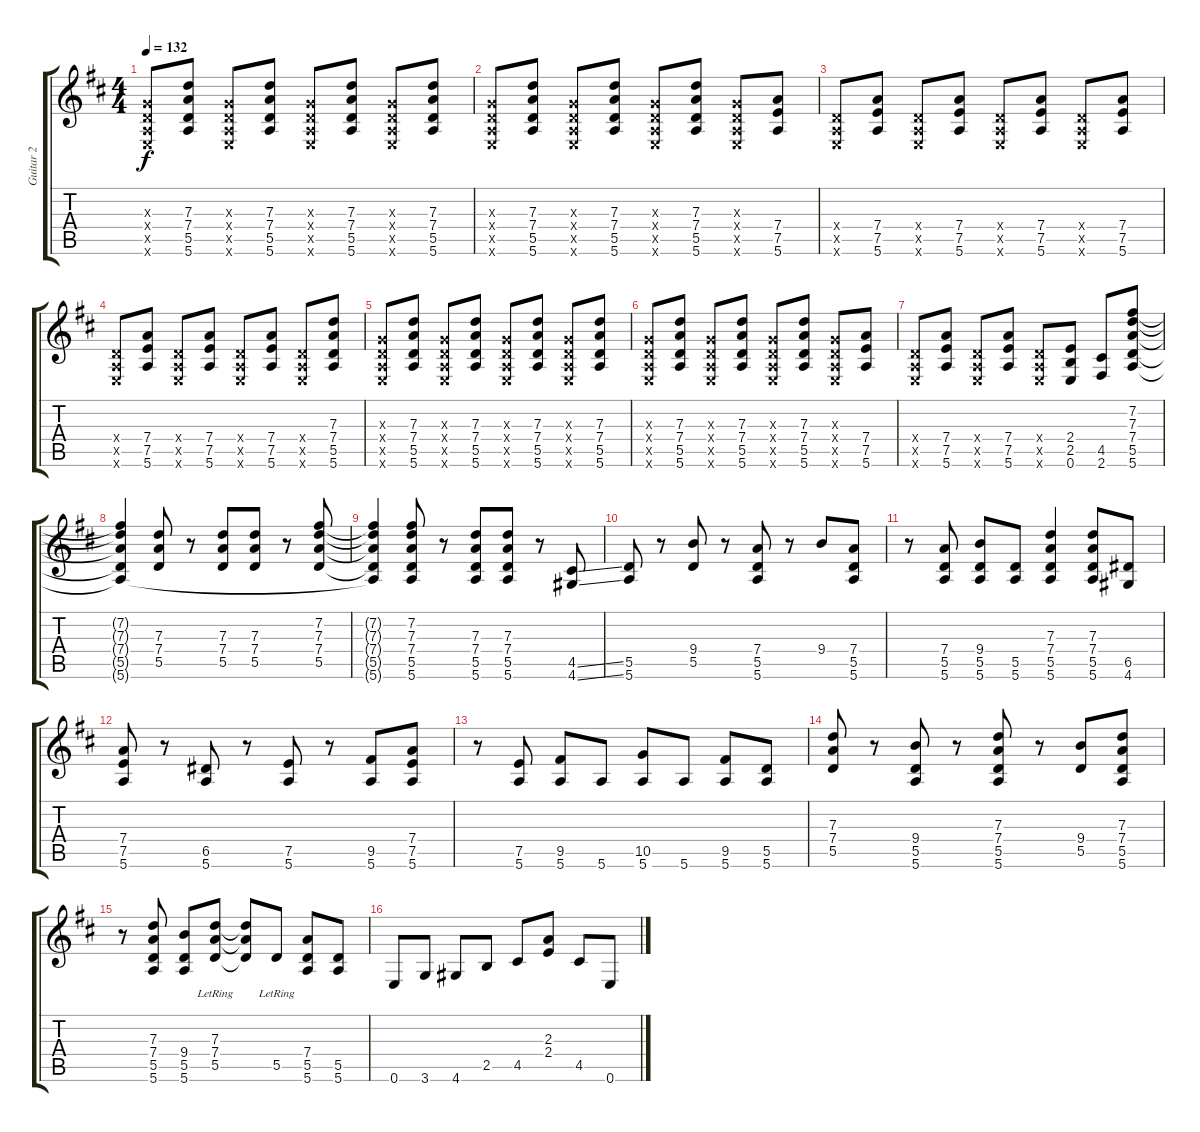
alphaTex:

\track ("Guitar 2" "Guitar 2") {instrument overdrivenguitar}
\staff {score tabs}
\tuning (E4 B3 G3 D3 A2 E2) {hide}
\ts (4 4)
\tempo 132
\clef g2
\ks d
(0.3{x} 0.4{x} 0.5{x} 0.6{x}).8{dy f} (7.3 7.4 5.5 5.6).8 (0.3{x} 0.4{x} 0.5{x} 0.6{x}).8 (7.3 7.4 5.5 5.6).8 (0.3{x} 0.4{x} 0.5{x} 0.6{x}).8 (7.3 7.4 5.5 5.6).8 (0.3{x} 0.4{x} 0.5{x} 0.6{x}).8 (7.3 7.4 5.5 5.6).8 |
(0.3{x} 0.4{x} 0.5{x} 0.6{x}).8 (7.3 7.4 5.5 5.6).8 (0.3{x} 0.4{x} 0.5{x} 0.6{x}).8 (7.3 7.4 5.5 5.6).8 (0.3{x} 0.4{x} 0.5{x} 0.6{x}).8 (7.3 7.4 5.5 5.6).8 (0.3{x} 0.4{x} 0.5{x} 0.6{x}).8 (7.4 7.5 5.6).8 |
(0.4{x} 0.5{x} 0.6{x}).8 (7.4 7.5 5.6).8 (0.4{x} 0.5{x} 0.6{x}).8 (7.4 7.5 5.6).8 (0.4{x} 0.5{x} 0.6{x}).8 (7.4 7.5 5.6).8 (0.4{x} 0.5{x} 0.6{x}).8 (7.4 7.5 5.6).8 |
(0.4{x} 0.5{x} 0.6{x}).8 (7.4 7.5 5.6).8 (0.4{x} 0.5{x} 0.6{x}).8 (7.4 7.5 5.6).8 (0.4{x} 0.5{x} 0.6{x}).8 (7.4 7.5 5.6).8 (0.4{x} 0.5{x} 0.6{x}).8 (7.3 7.4 5.5 5.6).8 |
(0.3{x} 0.4{x} 0.5{x} 0.6{x}).8 (7.3 7.4 5.5 5.6).8 (0.3{x} 0.4{x} 0.5{x} 0.6{x}).8 (7.3 7.4 5.5 5.6).8 (0.3{x} 0.4{x} 0.5{x} 0.6{x}).8 (7.3 7.4 5.5 5.6).8 (0.3{x} 0.4{x} 0.5{x} 0.6{x}).8 (7.3 7.4 5.5 5.6).8 |
(0.3{x} 0.4{x} 0.5{x} 0.6{x}).8 (7.3 7.4 5.5 5.6).8 (0.3{x} 0.4{x} 0.5{x} 0.6{x}).8 (7.3 7.4 5.5 5.6).8 (0.3{x} 0.4{x} 0.5{x} 0.6{x}).8 (7.3 7.4 5.5 5.6).8 (0.3{x} 0.4{x} 0.5{x} 0.6{x}).8 (7.4 7.5 5.6).8 |
(0.4{x} 0.5{x} 0.6{x}).8 (7.4 7.5 5.6).8 (0.4{x} 0.5{x} 0.6{x}).8 (7.4 7.5 5.6).8 (0.4{x} 0.5{x} 0.6{x}).8 (2.4 2.5 0.6).8 (4.5 2.6).8 (7.2 7.3 7.4 5.5 5.6).8 |
(7.2{t} 7.3{t} 7.4{t} 5.5{t} 5.6{t}).4 (7.3 7.4 5.5).8 r.8 (7.3 7.4 5.5).8 (7.3 7.4 5.5).8 r.8 (7.2 7.3 7.4 5.5).8 |
(7.2{t} 7.3{t} 7.4{t} 5.5{t} 5.6{t}).4 (7.2 7.3 7.4 5.5 5.6).8 r.8 (7.3 7.4 5.5 5.6).8 (7.3 7.4 5.5 5.6).8 r.8 (4.5{ss} 4.6{ss}).8 |
(5.5 5.6).8 r.8 (9.4 5.5).8 r.8 (7.4 5.5 5.6).8 r.8 9.4.8 (7.4 5.5 5.6).8 |
r.8 (7.4 5.5 5.6).8 (9.4 5.5 5.6).8 (5.5 5.6).8 (7.3 7.4 5.5 5.6).4 (7.3 7.4 5.5 5.6).8 (6.5 4.6).8 |
(7.4 7.5 5.6).8 r.8 (6.5 5.6).8 r.8 (7.5 5.6).8 r.8 (9.5 5.6).8 (7.4 7.5 5.6).8 |
r.8 (7.5 5.6).8 (9.5 5.6).8 5.6.8 (10.5 5.6).8 5.6.8 (9.5 5.6).8 (5.5 5.6).8 |
(7.3 7.4 5.5).8 r.8 (9.4 5.5 5.6).8 r.8 (7.3 7.4 5.5 5.6).8 r.8 (9.4 5.5).8 (7.3 7.4 5.5 5.6).8 |
r.8 (7.3 7.4 5.5 5.6).8 (9.4 5.5 5.6).8 (7.3{lr} 7.4{lr} 5.5{lr}).8 (7.3{t} 7.4{t} 5.5{t}).8 5.5{lr}.8 (7.4 5.5 5.6).8 (5.5 5.6).8 |
0.6.8 3.6.8 4.6.8 2.5.8 4.5.8 (2.3 2.4).8 4.5.8 0.6.8
